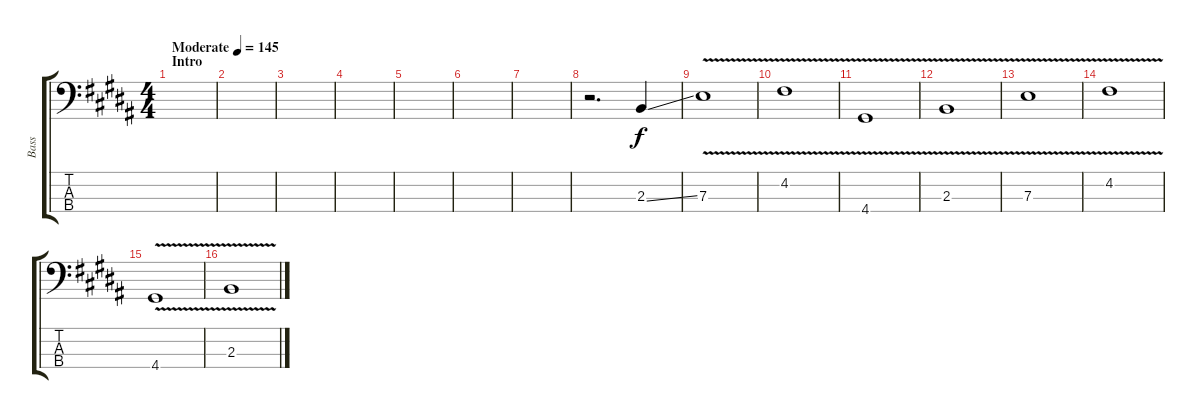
\track ("Bass" "Bass") {instrument electricbassfinger}
\staff {score tabs}
\tuning (G2 D2 A1 E1) {hide}
\ts (4 4)
\section ("" "Intro")
\tempo (145 "Moderate")
\clef f4
\ks b
|
|
|
|
|
|
|
r.2{d} 2.3{ss}.4 |
7.3{v}.1 |
4.2{v}.1 |
4.4{v}.1 |
2.3{v}.1 |
7.3{v}.1 |
4.2{v}.1 |
4.4{v}.1 |
2.3{v}.1
